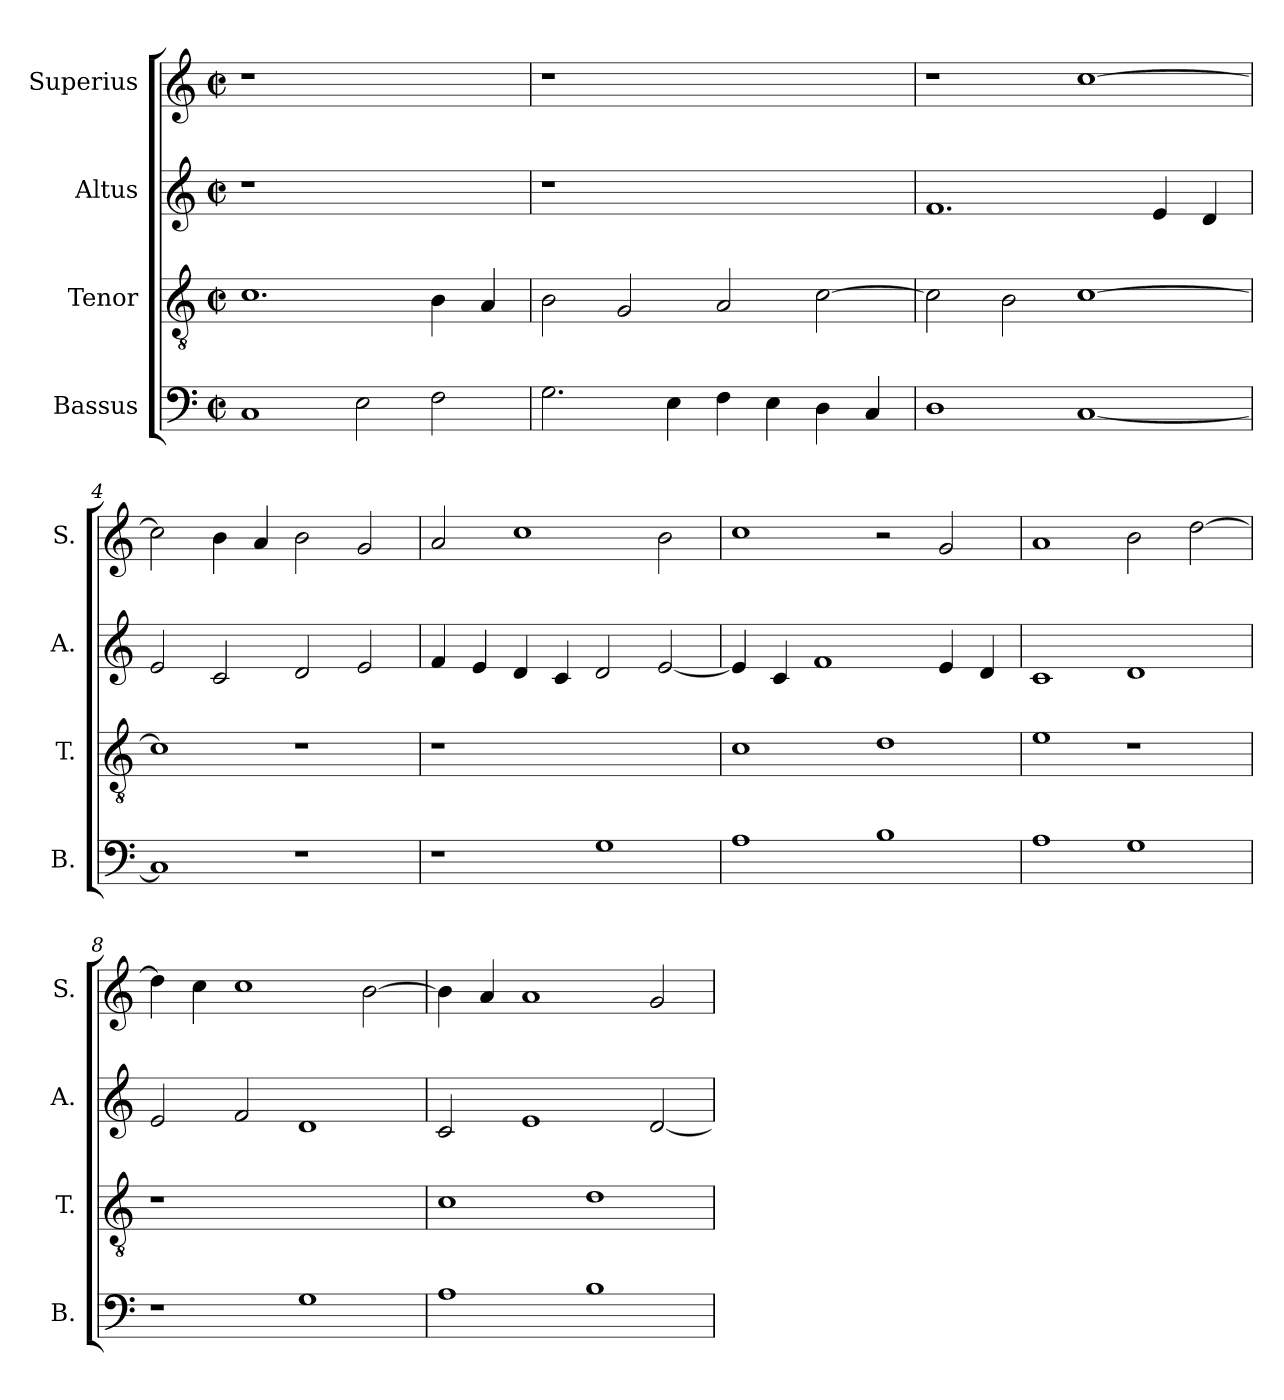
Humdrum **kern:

**kern	**kern	**kern	**kern
*part4	*part3	*part2	*part1
*staff4	*staff3	*staff2	*staff1
*I"Bassus	*I"Tenor	*I"Altus	*I"Superius
*I'B.	*I'T.	*I'A.	*I'S.
!!LO:PB:g=z
*clefF4	*clefGv2	*clefG2	*clefG2
*	*ITrd7c12	*	*
*k[]	*k[]	*k[]	*k[]
*C:	*C:	*C:	*C:
*M2/2	*M2/2	*M2/2	*M2/2
*met(c|)	*met(c|)	*met(c|)	*met(c|)
=1	=1	=1	=1
!	!	!LO:N:vis=1	!LO:N:vis=1
1Ci	1.Ci	1r	1r
2Ei\	.	1ryy	1ryy
2Fi\	4BBi\	.	.
.	4AAi/	.	.
=2	=2	=2	=2
!	!	!LO:N:vis=1	!LO:N:vis=1
2.Gi\	2BBi\	1r	1r
.	2GGi/	.	.
4Ei\	.	.	.
4Fi\	2AAi/	1ryy	1ryy
4Ei\	.	.	.
4Di\	[>2Ci\	.	.
4Ci/	.	.	.
=3	=3	=3	=3
1Di	2Ci\]	1.fi	1r
.	2BBi\	.	.
[<1Ci	[>1Ci	.	[>1cci
.	.	4ei/	.
.	.	4di/	.
=4	=4	=4	=4
1Ci]	1Ci]	2ei/	2cci\]
.	.	2ci/	4bi\
.	.	.	4ai/
1r	1r	2di/	2bi\
.	.	2ei/	2gi/
!!LO:LB:g=z
=5	=5	=5	=5
!	!LO:N:vis=1	!	!
1r	1r	4fi/	2ai/
.	.	4ei/	.
.	.	4di/	1cci
.	.	4ci/	.
1Gi	1ryy	2di/	.
.	.	[<2ei/	2bi\
=6	=6	=6	=6
1Ai	1Ci	4ei/]	1cci
.	.	4ci/	.
.	.	1fi	.
1Bi	1Di	.	2r
.	.	4ei/	2gi/
.	.	4di/	.
=7	=7	=7	=7
1Ai	1Ei	1ci	1ai
1Gi	1r	1di	2bi\
.	.	.	[>2ddi\
=8	=8	=8	=8
!	!LO:N:vis=1	!	!
1r	1r	2ei/	4ddi\]
.	.	.	4cci\
.	.	2fi/	1cci
1Gi	1ryy	1di	.
.	.	.	[>2bi\
=9	=9	=9	=9
1Ai	1Ci	2ci/	4bi\]
.	.	.	4ai/
.	.	1ei	1ai
1Bi	1Di	.	.
.	.	[<2di/	2gi/
=	=	=	=
*-	*-	*-	*-
